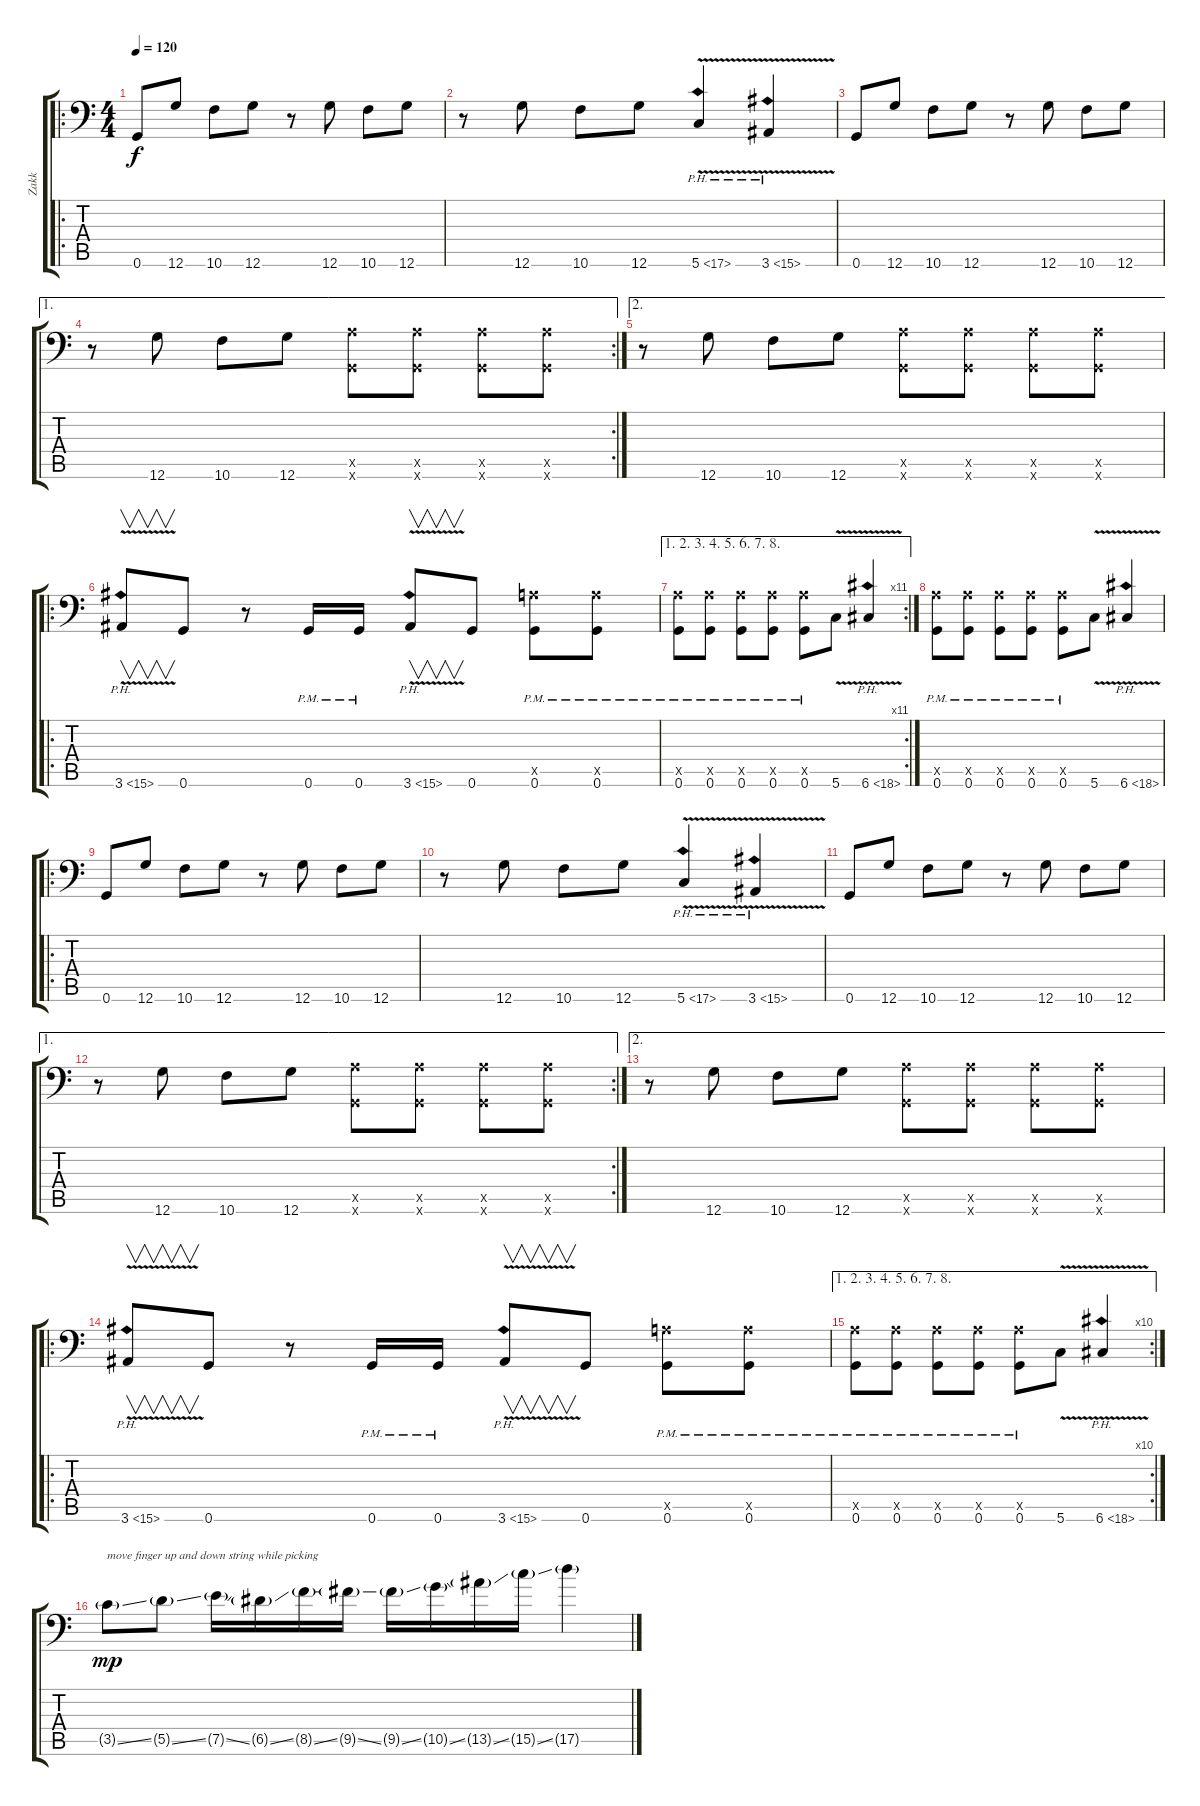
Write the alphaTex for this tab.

\track ("Zakk" "Zakk") {instrument overdrivenguitar}
\staff {score tabs}
\tuning (E4 B3 G3 D3 A2 G1) {hide}
\ro
\ts (4 4)
\tempo 120
\clef f4
\ks c
0.6.8{dy f instrument overdrivenguitar} 12.6.8 10.6.8 12.6.8 r.8 12.6.8 10.6.8 12.6.8 |
r.8 12.6.8 10.6.8 12.6.8 5.6{ph 12 v}.4 3.6{ph 12 v}.4 |
0.6.8 12.6.8 10.6.8 12.6.8 r.8 12.6.8 10.6.8 12.6.8 |
\ae 1
\rc 2
r.8 12.6.8 10.6.8 12.6.8 (0.5{x} 0.6{x}).8 (0.5{x} 0.6{x}).8 (0.5{x} 0.6{x}).8 (0.5{x} 0.6{x}).8 |
\ae 2
r.8 12.6.8 10.6.8 12.6.8 (0.5{x} 0.6{x}).8 (0.5{x} 0.6{x}).8 (0.5{x} 0.6{x}).8 (0.5{x} 0.6{x}).8 |
\ro
3.6{ph 12 v}.8{v} 0.6.8 r.8 0.6{pm}.16 0.6{pm}.16 3.6{ph 12 v}.8{v} 0.6.8 (0.5{x} 0.6{pm}).8 (0.5{x} 0.6{pm}).8 |
\ae (1 2 3 4 5 6 7 8)
\rc 11
(0.5{x} 0.6{pm}).8 (0.5{x} 0.6{pm}).8 (0.5{x} 0.6{pm}).8 (0.5{x} 0.6{pm}).8 (0.5{x} 0.6{pm}).8 5.6{v}.8 6.6{ph 12 v}.4 |
(0.5{x} 0.6{pm}).8 (0.5{x} 0.6{pm}).8 (0.5{x} 0.6{pm}).8 (0.5{x} 0.6{pm}).8 (0.5{x} 0.6{pm}).8 5.6{v}.8 6.6{ph 12 v}.4 |
\ro
0.6.8 12.6.8 10.6.8 12.6.8 r.8 12.6.8 10.6.8 12.6.8 |
r.8 12.6.8 10.6.8 12.6.8 5.6{ph 12 v}.4 3.6{ph 12 v}.4 |
0.6.8 12.6.8 10.6.8 12.6.8 r.8 12.6.8 10.6.8 12.6.8 |
\ae 1
\rc 2
r.8 12.6.8 10.6.8 12.6.8 (0.5{x} 0.6{x}).8 (0.5{x} 0.6{x}).8 (0.5{x} 0.6{x}).8 (0.5{x} 0.6{x}).8 |
\ae 2
r.8 12.6.8 10.6.8 12.6.8 (0.5{x} 0.6{x}).8 (0.5{x} 0.6{x}).8 (0.5{x} 0.6{x}).8 (0.5{x} 0.6{x}).8 |
\ro
3.6{ph 12 v}.8{v} 0.6.8 r.8 0.6{pm}.16 0.6{pm}.16 3.6{ph 12 v}.8{v} 0.6.8 (0.5{x} 0.6{pm}).8 (0.5{x} 0.6{pm}).8 |
\ae (1 2 3 4 5 6 7 8)
\rc 10
(0.5{x} 0.6{pm}).8 (0.5{x} 0.6{pm}).8 (0.5{x} 0.6{pm}).8 (0.5{x} 0.6{pm}).8 (0.5{x} 0.6{pm}).8 5.6{v}.8 6.6{ph 12 v}.4 |
3.5{ss g}.8{txt "move finger up and down string while picking" dy mp} 5.5{ss g}.8 7.5{ss g}.16 6.5{ss g}.16 8.5{ss g}.16 9.5{ss g}.16 9.5{ss g}.16 10.5{ss g}.16 13.5{ss g}.16 15.5{ss g}.16 17.5{g}.4
